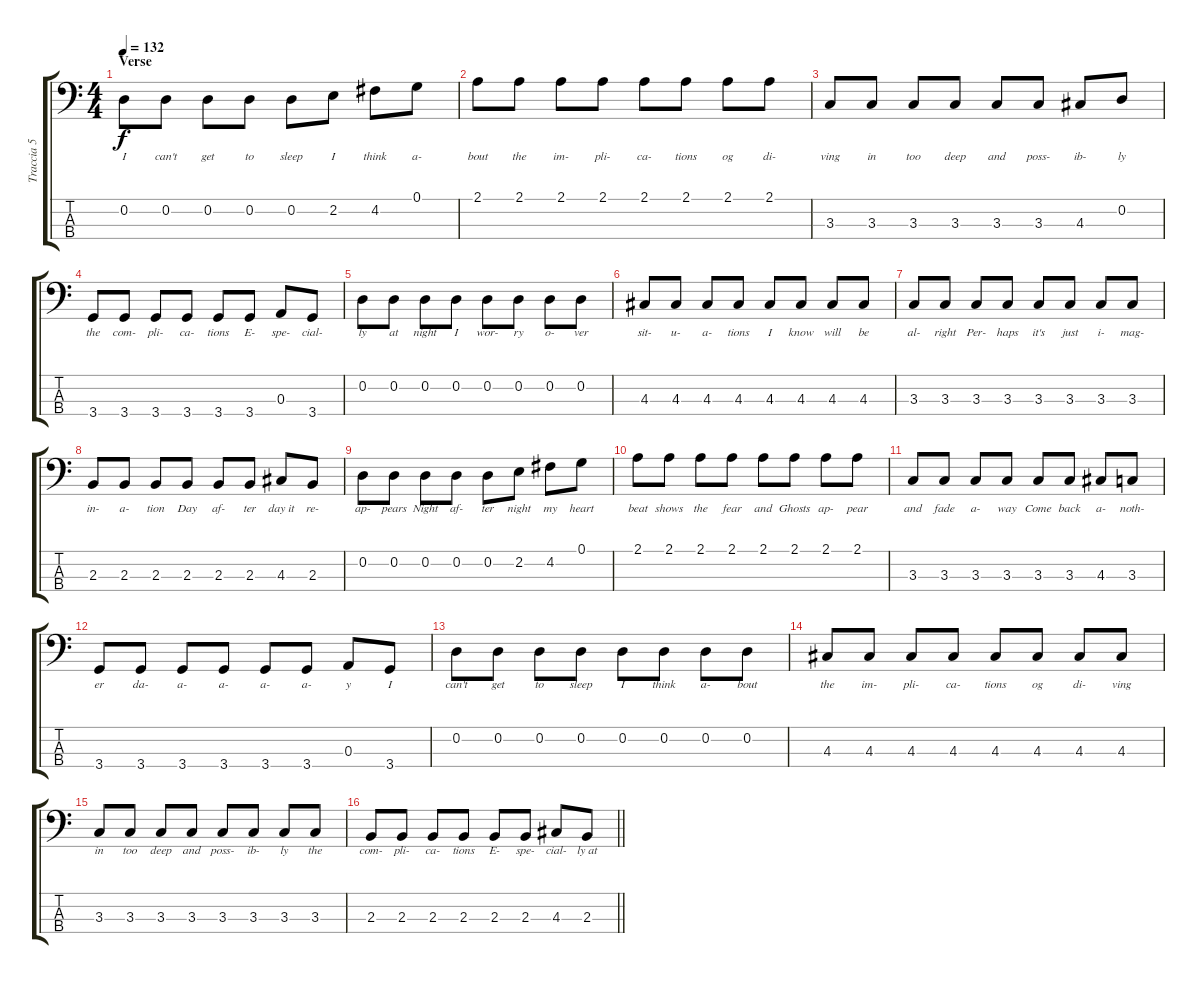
\track ("Traccia 5" "Traccia 5") {instrument electricbassfinger}
\staff {score tabs}
\tuning (G2 D2 A1 E1) {hide}
\ts (4 4)
\section ("" "Verse")
\tempo 132
\clef f4
\ks c
0.2.8{lyrics (0 "I") lyrics (1 "") lyrics (2 "") lyrics (3 "") lyrics (4 "") dy f instrument electricbassfinger} 0.2.8{lyrics (0 "can't") lyrics (1 "") lyrics (2 "") lyrics (3 "") lyrics (4 "")} 0.2.8{lyrics (0 "get") lyrics (1 "") lyrics (2 "") lyrics (3 "") lyrics (4 "")} 0.2.8{lyrics (0 "to") lyrics (1 "") lyrics (2 "") lyrics (3 "") lyrics (4 "")} 0.2.8{lyrics (0 "sleep") lyrics (1 "") lyrics (2 "") lyrics (3 "") lyrics (4 "")} 2.2.8{lyrics (0 "I") lyrics (1 "") lyrics (2 "") lyrics (3 "") lyrics (4 "")} 4.2.8{lyrics (0 "think") lyrics (1 "") lyrics (2 "") lyrics (3 "") lyrics (4 "")} 0.1.8{lyrics (0 "a-") lyrics (1 "") lyrics (2 "") lyrics (3 "") lyrics (4 "")} |
2.1.8{lyrics (0 "bout") lyrics (1 "") lyrics (2 "") lyrics (3 "") lyrics (4 "")} 2.1.8{lyrics (0 "the") lyrics (1 "") lyrics (2 "") lyrics (3 "") lyrics (4 "")} 2.1.8{lyrics (0 "im-") lyrics (1 "") lyrics (2 "") lyrics (3 "") lyrics (4 "")} 2.1.8{lyrics (0 "pli-") lyrics (1 "") lyrics (2 "") lyrics (3 "") lyrics (4 "")} 2.1.8{lyrics (0 "ca-") lyrics (1 "") lyrics (2 "") lyrics (3 "") lyrics (4 "")} 2.1.8{lyrics (0 "tions") lyrics (1 "") lyrics (2 "") lyrics (3 "") lyrics (4 "")} 2.1.8{lyrics (0 "og") lyrics (1 "") lyrics (2 "") lyrics (3 "") lyrics (4 "")} 2.1.8{lyrics (0 "di-") lyrics (1 "") lyrics (2 "") lyrics (3 "") lyrics (4 "")} |
3.3.8{lyrics (0 "ving") lyrics (1 "") lyrics (2 "") lyrics (3 "") lyrics (4 "")} 3.3.8{lyrics (0 "in") lyrics (1 "") lyrics (2 "") lyrics (3 "") lyrics (4 "")} 3.3.8{lyrics (0 "too") lyrics (1 "") lyrics (2 "") lyrics (3 "") lyrics (4 "")} 3.3.8{lyrics (0 "deep") lyrics (1 "") lyrics (2 "") lyrics (3 "") lyrics (4 "")} 3.3.8{lyrics (0 "and") lyrics (1 "") lyrics (2 "") lyrics (3 "") lyrics (4 "")} 3.3.8{lyrics (0 "poss-") lyrics (1 "") lyrics (2 "") lyrics (3 "") lyrics (4 "")} 4.3.8{lyrics (0 "ib-") lyrics (1 "") lyrics (2 "") lyrics (3 "") lyrics (4 "")} 0.2.8{lyrics (0 "ly") lyrics (1 "") lyrics (2 "") lyrics (3 "") lyrics (4 "")} |
3.4.8{lyrics (0 "the") lyrics (1 "") lyrics (2 "") lyrics (3 "") lyrics (4 "")} 3.4.8{lyrics (0 "com-") lyrics (1 "") lyrics (2 "") lyrics (3 "") lyrics (4 "")} 3.4.8{lyrics (0 "pli-") lyrics (1 "") lyrics (2 "") lyrics (3 "") lyrics (4 "")} 3.4.8{lyrics (0 "ca-") lyrics (1 "") lyrics (2 "") lyrics (3 "") lyrics (4 "")} 3.4.8{lyrics (0 "tions") lyrics (1 "") lyrics (2 "") lyrics (3 "") lyrics (4 "")} 3.4.8{lyrics (0 "E-") lyrics (1 "") lyrics (2 "") lyrics (3 "") lyrics (4 "")} 0.3.8{lyrics (0 "spe-") lyrics (1 "") lyrics (2 "") lyrics (3 "") lyrics (4 "")} 3.4.8{lyrics (0 "cial-") lyrics (1 "") lyrics (2 "") lyrics (3 "") lyrics (4 "")} |
0.2.8{lyrics (0 "ly") lyrics (1 "") lyrics (2 "") lyrics (3 "") lyrics (4 "")} 0.2.8{lyrics (0 "at") lyrics (1 "") lyrics (2 "") lyrics (3 "") lyrics (4 "")} 0.2.8{lyrics (0 "night") lyrics (1 "") lyrics (2 "") lyrics (3 "") lyrics (4 "")} 0.2.8{lyrics (0 "I") lyrics (1 "") lyrics (2 "") lyrics (3 "") lyrics (4 "")} 0.2.8{lyrics (0 "wor-") lyrics (1 "") lyrics (2 "") lyrics (3 "") lyrics (4 "")} 0.2.8{lyrics (0 "ry") lyrics (1 "") lyrics (2 "") lyrics (3 "") lyrics (4 "")} 0.2.8{lyrics (0 "o-") lyrics (1 "") lyrics (2 "") lyrics (3 "") lyrics (4 "")} 0.2.8{lyrics (0 "ver") lyrics (1 "") lyrics (2 "") lyrics (3 "") lyrics (4 "")} |
4.3.8{lyrics (0 "sit-") lyrics (1 "") lyrics (2 "") lyrics (3 "") lyrics (4 "")} 4.3.8{lyrics (0 "u-") lyrics (1 "") lyrics (2 "") lyrics (3 "") lyrics (4 "")} 4.3.8{lyrics (0 "a-") lyrics (1 "") lyrics (2 "") lyrics (3 "") lyrics (4 "")} 4.3.8{lyrics (0 "tions") lyrics (1 "") lyrics (2 "") lyrics (3 "") lyrics (4 "")} 4.3.8{lyrics (0 "I") lyrics (1 "") lyrics (2 "") lyrics (3 "") lyrics (4 "")} 4.3.8{lyrics (0 "know") lyrics (1 "") lyrics (2 "") lyrics (3 "") lyrics (4 "")} 4.3.8{lyrics (0 "will") lyrics (1 "") lyrics (2 "") lyrics (3 "") lyrics (4 "")} 4.3.8{lyrics (0 "be") lyrics (1 "") lyrics (2 "") lyrics (3 "") lyrics (4 "")} |
3.3.8{lyrics (0 "al-") lyrics (1 "") lyrics (2 "") lyrics (3 "") lyrics (4 "")} 3.3.8{lyrics (0 "right") lyrics (1 "") lyrics (2 "") lyrics (3 "") lyrics (4 "")} 3.3.8{lyrics (0 "Per-") lyrics (1 "") lyrics (2 "") lyrics (3 "") lyrics (4 "")} 3.3.8{lyrics (0 "haps") lyrics (1 "") lyrics (2 "") lyrics (3 "") lyrics (4 "")} 3.3.8{lyrics (0 "it's") lyrics (1 "") lyrics (2 "") lyrics (3 "") lyrics (4 "")} 3.3.8{lyrics (0 "just") lyrics (1 "") lyrics (2 "") lyrics (3 "") lyrics (4 "")} 3.3.8{lyrics (0 "i-") lyrics (1 "") lyrics (2 "") lyrics (3 "") lyrics (4 "")} 3.3.8{lyrics (0 "mag-") lyrics (1 "") lyrics (2 "") lyrics (3 "") lyrics (4 "")} |
2.3.8{lyrics (0 "in-") lyrics (1 "") lyrics (2 "") lyrics (3 "") lyrics (4 "")} 2.3.8{lyrics (0 "a-") lyrics (1 "") lyrics (2 "") lyrics (3 "") lyrics (4 "")} 2.3.8{lyrics (0 "tion") lyrics (1 "") lyrics (2 "") lyrics (3 "") lyrics (4 "")} 2.3.8{lyrics (0 "Day") lyrics (1 "") lyrics (2 "") lyrics (3 "") lyrics (4 "")} 2.3.8{lyrics (0 "af-") lyrics (1 "") lyrics (2 "") lyrics (3 "") lyrics (4 "")} 2.3.8{lyrics (0 "ter") lyrics (1 "") lyrics (2 "") lyrics (3 "") lyrics (4 "")} 4.3.8{lyrics (0 "day it") lyrics (1 "") lyrics (2 "") lyrics (3 "") lyrics (4 "")} 2.3.8{lyrics (0 "re-") lyrics (1 "") lyrics (2 "") lyrics (3 "") lyrics (4 "")} |
0.2.8{lyrics (0 "ap-") lyrics (1 "") lyrics (2 "") lyrics (3 "") lyrics (4 "")} 0.2.8{lyrics (0 "pears") lyrics (1 "") lyrics (2 "") lyrics (3 "") lyrics (4 "")} 0.2.8{lyrics (0 "Night") lyrics (1 "") lyrics (2 "") lyrics (3 "") lyrics (4 "")} 0.2.8{lyrics (0 "af-") lyrics (1 "") lyrics (2 "") lyrics (3 "") lyrics (4 "")} 0.2.8{lyrics (0 "ter") lyrics (1 "") lyrics (2 "") lyrics (3 "") lyrics (4 "")} 2.2.8{lyrics (0 "night") lyrics (1 "") lyrics (2 "") lyrics (3 "") lyrics (4 "")} 4.2.8{lyrics (0 "my") lyrics (1 "") lyrics (2 "") lyrics (3 "") lyrics (4 "")} 0.1.8{lyrics (0 "heart") lyrics (1 "") lyrics (2 "") lyrics (3 "") lyrics (4 "")} |
2.1.8{lyrics (0 "beat") lyrics (1 "") lyrics (2 "") lyrics (3 "") lyrics (4 "")} 2.1.8{lyrics (0 "shows") lyrics (1 "") lyrics (2 "") lyrics (3 "") lyrics (4 "")} 2.1.8{lyrics (0 "the") lyrics (1 "") lyrics (2 "") lyrics (3 "") lyrics (4 "")} 2.1.8{lyrics (0 "fear") lyrics (1 "") lyrics (2 "") lyrics (3 "") lyrics (4 "")} 2.1.8{lyrics (0 "and") lyrics (1 "") lyrics (2 "") lyrics (3 "") lyrics (4 "")} 2.1.8{lyrics (0 "Ghosts") lyrics (1 "") lyrics (2 "") lyrics (3 "") lyrics (4 "")} 2.1.8{lyrics (0 "ap-") lyrics (1 "") lyrics (2 "") lyrics (3 "") lyrics (4 "")} 2.1.8{lyrics (0 "pear") lyrics (1 "") lyrics (2 "") lyrics (3 "") lyrics (4 "")} |
3.3.8{lyrics (0 "and") lyrics (1 "") lyrics (2 "") lyrics (3 "") lyrics (4 "")} 3.3.8{lyrics (0 "fade") lyrics (1 "") lyrics (2 "") lyrics (3 "") lyrics (4 "")} 3.3.8{lyrics (0 "a-") lyrics (1 "") lyrics (2 "") lyrics (3 "") lyrics (4 "")} 3.3.8{lyrics (0 "way") lyrics (1 "") lyrics (2 "") lyrics (3 "") lyrics (4 "")} 3.3.8{lyrics (0 "Come") lyrics (1 "") lyrics (2 "") lyrics (3 "") lyrics (4 "")} 3.3.8{lyrics (0 "back") lyrics (1 "") lyrics (2 "") lyrics (3 "") lyrics (4 "")} 4.3.8{lyrics (0 "a-") lyrics (1 "") lyrics (2 "") lyrics (3 "") lyrics (4 "")} 3.3.8{lyrics (0 "noth-") lyrics (1 "") lyrics (2 "") lyrics (3 "") lyrics (4 "")} |
3.4.8{lyrics (0 "er") lyrics (1 "") lyrics (2 "") lyrics (3 "") lyrics (4 "")} 3.4.8{lyrics (0 "da-") lyrics (1 "") lyrics (2 "") lyrics (3 "") lyrics (4 "")} 3.4.8{lyrics (0 "a-") lyrics (1 "") lyrics (2 "") lyrics (3 "") lyrics (4 "")} 3.4.8{lyrics (0 "a-") lyrics (1 "") lyrics (2 "") lyrics (3 "") lyrics (4 "")} 3.4.8{lyrics (0 "a-") lyrics (1 "") lyrics (2 "") lyrics (3 "") lyrics (4 "")} 3.4.8{lyrics (0 "a-") lyrics (1 "") lyrics (2 "") lyrics (3 "") lyrics (4 "")} 0.3.8{lyrics (0 "y") lyrics (1 "") lyrics (2 "") lyrics (3 "") lyrics (4 "")} 3.4.8{lyrics (0 "I") lyrics (1 "") lyrics (2 "") lyrics (3 "") lyrics (4 "")} |
0.2.8{lyrics (0 "can't") lyrics (1 "") lyrics (2 "") lyrics (3 "") lyrics (4 "")} 0.2.8{lyrics (0 "get") lyrics (1 "") lyrics (2 "") lyrics (3 "") lyrics (4 "")} 0.2.8{lyrics (0 "to") lyrics (1 "") lyrics (2 "") lyrics (3 "") lyrics (4 "")} 0.2.8{lyrics (0 "sleep") lyrics (1 "") lyrics (2 "") lyrics (3 "") lyrics (4 "")} 0.2.8{lyrics (0 "I") lyrics (1 "") lyrics (2 "") lyrics (3 "") lyrics (4 "")} 0.2.8{lyrics (0 "think") lyrics (1 "") lyrics (2 "") lyrics (3 "") lyrics (4 "")} 0.2.8{lyrics (0 "a-") lyrics (1 "") lyrics (2 "") lyrics (3 "") lyrics (4 "")} 0.2.8{lyrics (0 "bout") lyrics (1 "") lyrics (2 "") lyrics (3 "") lyrics (4 "")} |
4.3.8{lyrics (0 "the") lyrics (1 "") lyrics (2 "") lyrics (3 "") lyrics (4 "")} 4.3.8{lyrics (0 "im-") lyrics (1 "") lyrics (2 "") lyrics (3 "") lyrics (4 "")} 4.3.8{lyrics (0 "pli-") lyrics (1 "") lyrics (2 "") lyrics (3 "") lyrics (4 "")} 4.3.8{lyrics (0 "ca-") lyrics (1 "") lyrics (2 "") lyrics (3 "") lyrics (4 "")} 4.3.8{lyrics (0 "tions") lyrics (1 "") lyrics (2 "") lyrics (3 "") lyrics (4 "")} 4.3.8{lyrics (0 "og") lyrics (1 "") lyrics (2 "") lyrics (3 "") lyrics (4 "")} 4.3.8{lyrics (0 "di-") lyrics (1 "") lyrics (2 "") lyrics (3 "") lyrics (4 "")} 4.3.8{lyrics (0 "ving") lyrics (1 "") lyrics (2 "") lyrics (3 "") lyrics (4 "")} |
3.3.8{lyrics (0 "in") lyrics (1 "") lyrics (2 "") lyrics (3 "") lyrics (4 "")} 3.3.8{lyrics (0 "too") lyrics (1 "") lyrics (2 "") lyrics (3 "") lyrics (4 "")} 3.3.8{lyrics (0 "deep") lyrics (1 "") lyrics (2 "") lyrics (3 "") lyrics (4 "")} 3.3.8{lyrics (0 "and") lyrics (1 "") lyrics (2 "") lyrics (3 "") lyrics (4 "")} 3.3.8{lyrics (0 "poss-") lyrics (1 "") lyrics (2 "") lyrics (3 "") lyrics (4 "")} 3.3.8{lyrics (0 "ib-") lyrics (1 "") lyrics (2 "") lyrics (3 "") lyrics (4 "")} 3.3.8{lyrics (0 "ly") lyrics (1 "") lyrics (2 "") lyrics (3 "") lyrics (4 "")} 3.3.8{lyrics (0 "the") lyrics (1 "") lyrics (2 "") lyrics (3 "") lyrics (4 "")} |
\barLineRight lightlight
2.3.8{lyrics (0 "com-") lyrics (1 "") lyrics (2 "") lyrics (3 "") lyrics (4 "")} 2.3.8{lyrics (0 "pli-") lyrics (1 "") lyrics (2 "") lyrics (3 "") lyrics (4 "")} 2.3.8{lyrics (0 "ca-") lyrics (1 "") lyrics (2 "") lyrics (3 "") lyrics (4 "")} 2.3.8{lyrics (0 "tions") lyrics (1 "") lyrics (2 "") lyrics (3 "") lyrics (4 "")} 2.3.8{lyrics (0 "E-") lyrics (1 "") lyrics (2 "") lyrics (3 "") lyrics (4 "")} 2.3.8{lyrics (0 "spe-") lyrics (1 "") lyrics (2 "") lyrics (3 "") lyrics (4 "")} 4.3.8{lyrics (0 "cial-") lyrics (1 "") lyrics (2 "") lyrics (3 "") lyrics (4 "")} 2.3.8{lyrics (0 "ly at") lyrics (1 "") lyrics (2 "") lyrics (3 "") lyrics (4 "")}
